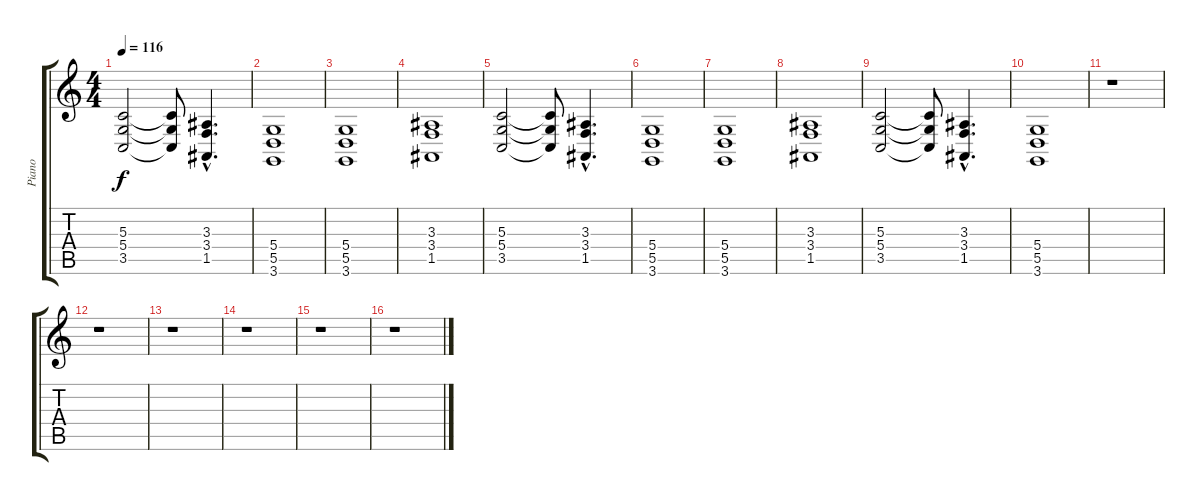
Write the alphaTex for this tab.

\track ("Piano" "Piano") {instrument acousticgrandpiano}
\staff {score tabs}
\tuning (E4 B3 G3 D3 A2 E2) {hide}
\ts (4 4)
\tempo 116
\clef g2
\ks c
(5.3 5.4 3.5).2{dy f} (5.3{t} 5.4{t} 3.5{t}).8 (3.3{hac} 3.4{hac} 1.5{hac}).4{d} |
(5.4 5.5 3.6).1 |
(5.4 5.5 3.6).1 |
(3.3 3.4 1.5).1 |
(5.3 5.4 3.5).2 (5.3{t} 5.4{t} 3.5{t}).8 (3.3{hac} 3.4{hac} 1.5{hac}).4{d} |
(5.4 5.5 3.6).1 |
(5.4 5.5 3.6).1 |
(3.3 3.4 1.5).1 |
(5.3 5.4 3.5).2 (5.3{t} 5.4{t} 3.5{t}).8 (3.3{hac} 3.4{hac} 1.5{hac}).4{d} |
(5.4 5.5 3.6).1 |
r.1 |
r.1 |
r.1 |
r.1 |
r.1 |
r.1
